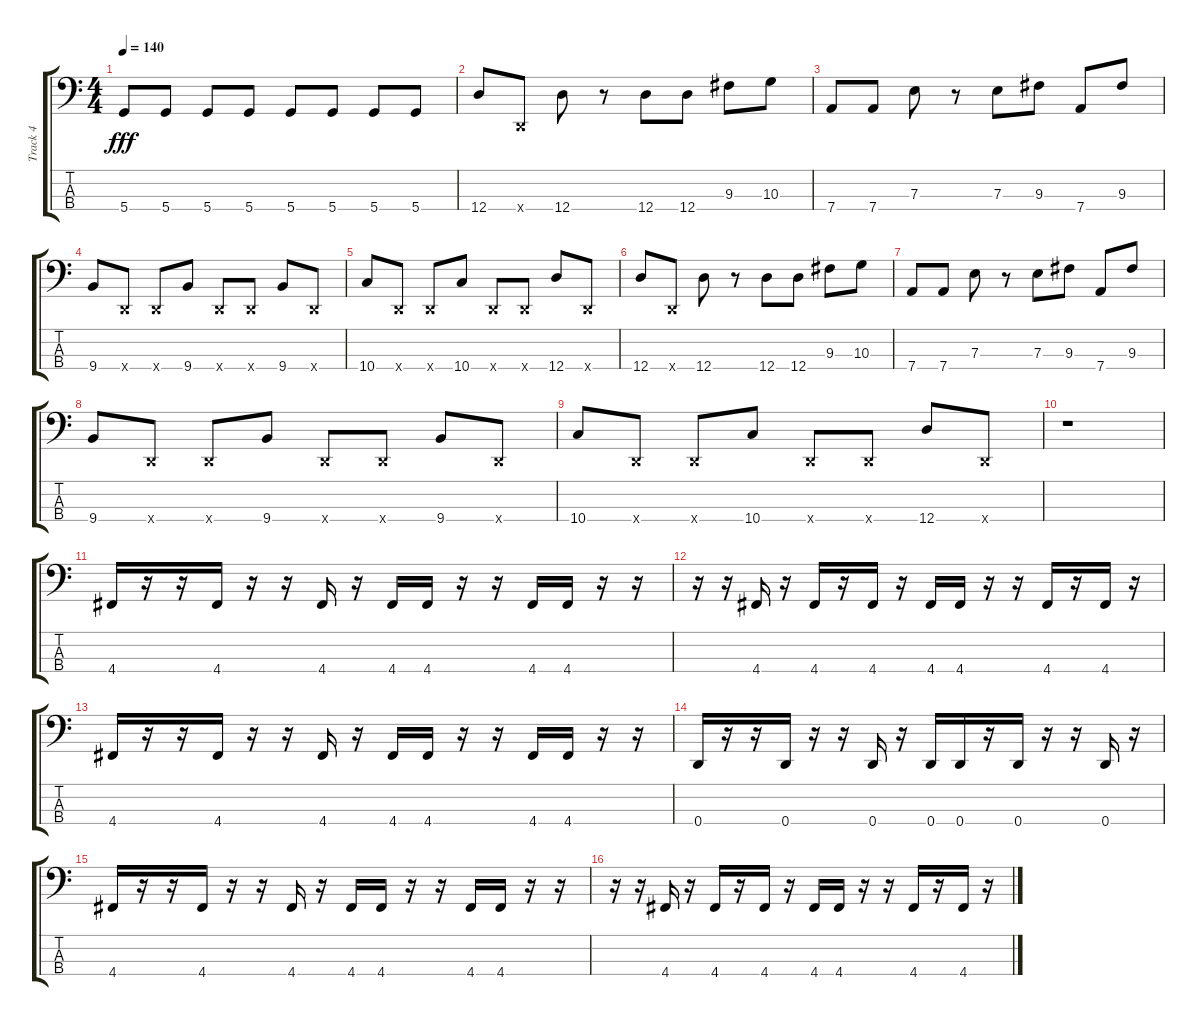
\track ("Track 4" "Track 4") {instrument slapbass1}
\staff {score tabs}
\tuning (G2 D2 A1 D1) {hide}
\ts (4 4)
\tempo 140
\clef f4
\ks c
5.4.8{dy fff} 5.4.8 5.4.8 5.4.8 5.4.8 5.4.8 5.4.8 5.4.8 |
12.4.8 0.4{x}.8 12.4.8 r.8 12.4.8 12.4.8 9.3.8 10.3.8 |
7.4.8 7.4.8 7.3.8 r.8 7.3.8 9.3.8 7.4.8 9.3.8 |
9.4.8 0.4{x}.8 0.4{x}.8 9.4.8 0.4{x}.8 0.4{x}.8 9.4.8 0.4{x}.8 |
10.4.8 0.4{x}.8 0.4{x}.8 10.4.8 0.4{x}.8 0.4{x}.8 12.4.8 0.4{x}.8 |
12.4.8 0.4{x}.8 12.4.8 r.8 12.4.8 12.4.8 9.3.8 10.3.8 |
7.4.8 7.4.8 7.3.8 r.8 7.3.8 9.3.8 7.4.8 9.3.8 |
9.4.8 0.4{x}.8 0.4{x}.8 9.4.8 0.4{x}.8 0.4{x}.8 9.4.8 0.4{x}.8 |
10.4.8 0.4{x}.8 0.4{x}.8 10.4.8 0.4{x}.8 0.4{x}.8 12.4.8 0.4{x}.8 |
r.1 |
4.4.16 r.16 r.16 4.4.16 r.16 r.16 4.4.16 r.16 4.4.16 4.4.16 r.16 r.16 4.4.16 4.4.16 r.16 r.16 |
r.16 r.16 4.4.16 r.16 4.4.16 r.16 4.4.16 r.16 4.4.16 4.4.16 r.16 r.16 4.4.16 r.16 4.4.16 r.16 |
4.4.16 r.16 r.16 4.4.16 r.16 r.16 4.4.16 r.16 4.4.16 4.4.16 r.16 r.16 4.4.16 4.4.16 r.16 r.16 |
0.4.16 r.16 r.16 0.4.16 r.16 r.16 0.4.16 r.16 0.4.16 0.4.16 r.16 0.4.16 r.16 r.16 0.4.16 r.16 |
4.4.16 r.16 r.16 4.4.16 r.16 r.16 4.4.16 r.16 4.4.16 4.4.16 r.16 r.16 4.4.16 4.4.16 r.16 r.16 |
r.16 r.16 4.4.16 r.16 4.4.16 r.16 4.4.16 r.16 4.4.16 4.4.16 r.16 r.16 4.4.16 r.16 4.4.16 r.16
